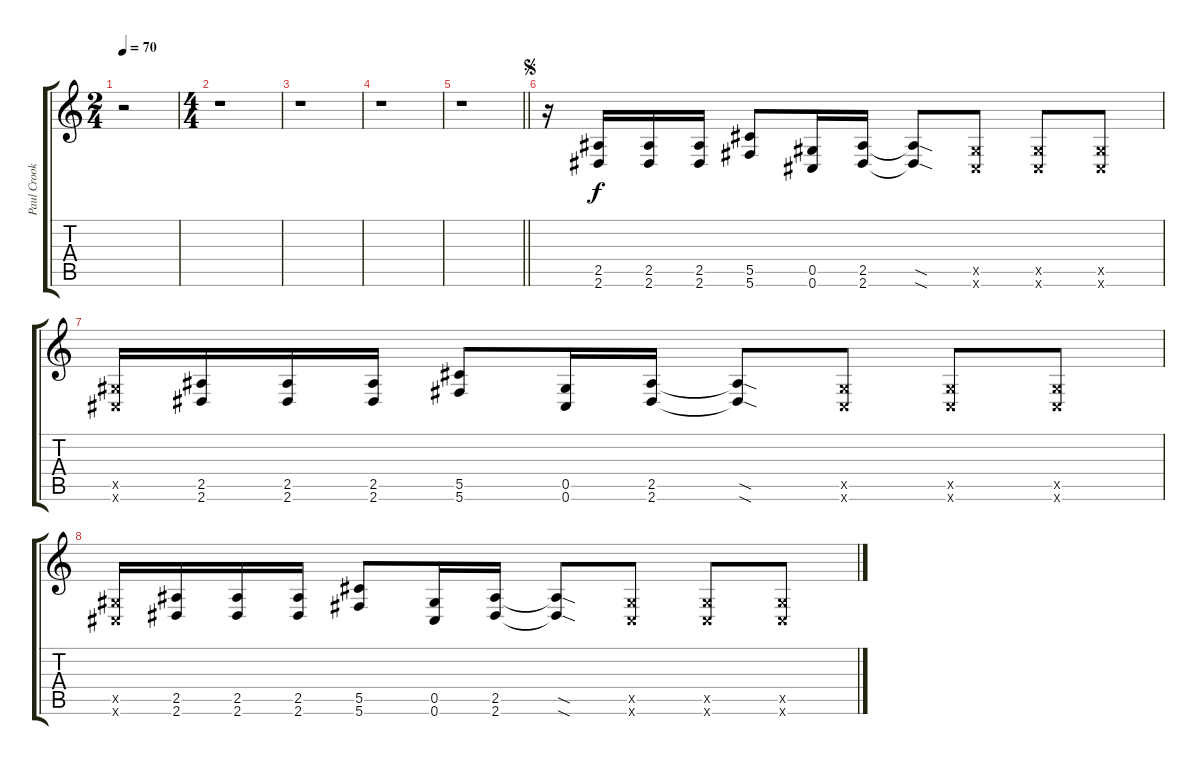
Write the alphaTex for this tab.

\track ("Paul Crook" "Paul Crook") {instrument distortionguitar}
\staff {score tabs}
\tuning (Eb4 Bb3 Gb3 Db3 Ab2 Db2) {hide}
\ts (2 4)
\tempo 70
\clef g2
\ks c
r.2{dy f instrument distortionguitar} |
\ts (4 4)
r.1 |
r.1 |
r.1 |
\barLineRight lightlight
r.1 |
\jump segno
r.16 (2.5 2.6).16 (2.5 2.6).16 (2.5 2.6).16 (5.5 5.6).8 (0.5 0.6).16 (2.5 2.6).16 (2.5{sod t} 2.6{sod t}).8 (0.5{x} 0.6{x}).8 (0.5{x} 0.6{x}).8 (0.5{x} 0.6{x}).8 |
(0.5{x} 0.6{x}).16 (2.5 2.6).16 (2.5 2.6).16 (2.5 2.6).16 (5.5 5.6).8 (0.5 0.6).16 (2.5 2.6).16 (2.5{sod t} 2.6{sod t}).8 (0.5{x} 0.6{x}).8 (0.5{x} 0.6{x}).8 (0.5{x} 0.6{x}).8 |
(0.5{x} 0.6{x}).16 (2.5 2.6).16 (2.5 2.6).16 (2.5 2.6).16 (5.5 5.6).8 (0.5 0.6).16 (2.5 2.6).16 (2.5{sod t} 2.6{sod t}).8 (0.5{x} 0.6{x}).8 (0.5{x} 0.6{x}).8 (0.5{x} 0.6{x}).8
